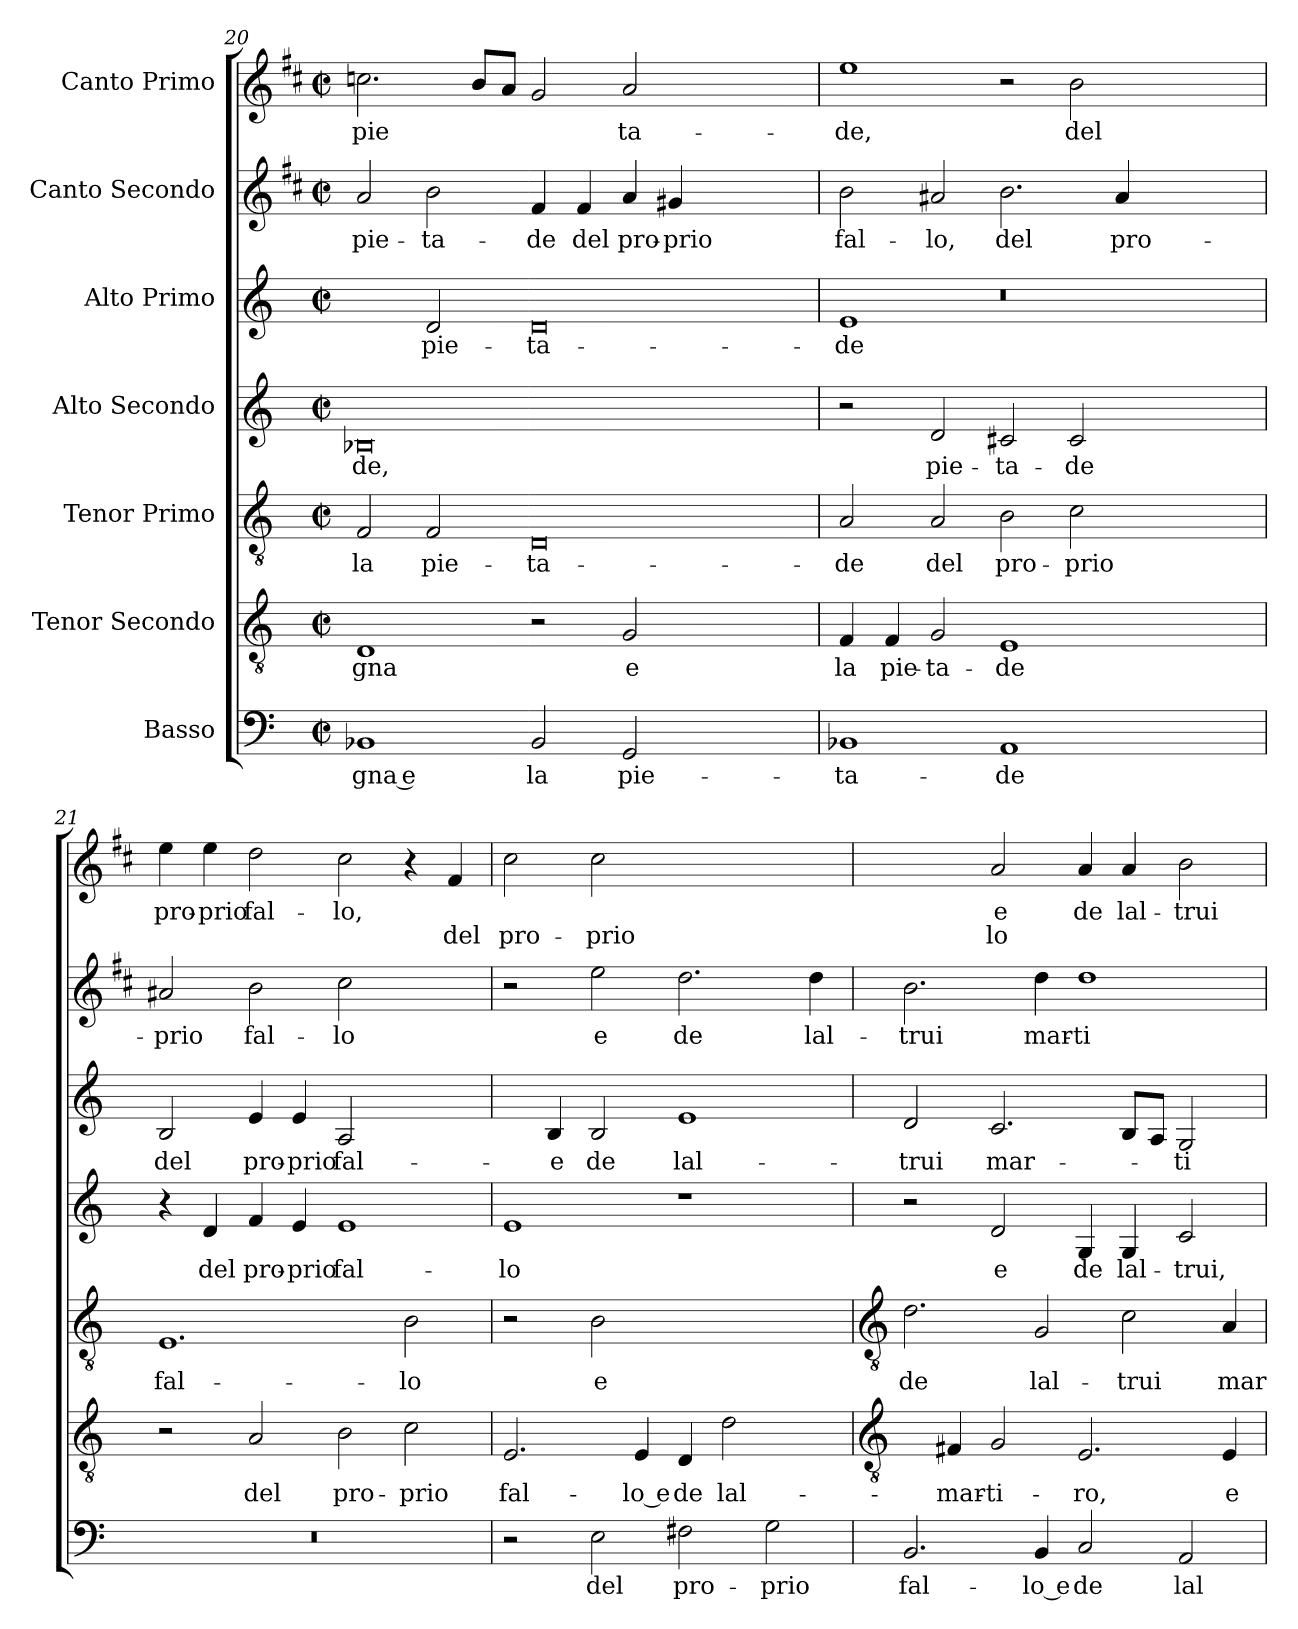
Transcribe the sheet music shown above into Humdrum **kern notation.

**kern	**text	**kern	**text	**kern	**text	**kern	**text	**kern	**text	**kern	**text	**kern	**text	**text
*part7	*part7	*part6	*part6	*part5	*part5	*part4	*part4	*part3	*part3	*part2	*part2	*part1	*part1	*part1
*staff7	*staff7	*staff6	*staff6	*staff5	*staff5	*staff4	*staff4	*staff3	*staff3	*staff2	*staff2	*staff1	*staff1	*staff1
*I"Basso	*	*I"Tenor Secondo	*	*I"Tenor Primo	*	*I"Alto Secondo	*	*I"Alto Primo	*	*I"Canto Secondo	*	*I"Canto Primo	*	*
!!LO:LB:g=z
*clefF4	*	*clefGv2	*	*clefGv2	*	*clefG2	*	*clefG2	*	*clefG2	*	*clefG2	*	*
*	*	*	*	*	*	*	*	*	*	*ITrd1c2	*	*ITrd1c2	*	*
*k[]	*	*k[]	*	*k[]	*	*k[]	*	*k[]	*	*k[]	*	*k[]	*	*
*C:	*	*C:	*	*C:	*	*C:	*	*C:	*	*C:	*	*C:	*	*
*M4/2	*	*M4/2	*	*M4/2	*	*M4/2	*	*M4/2	*	*M4/2	*	*M4/2	*	*
*met(c|)	*	*met(c|)	*	*met(c|)	*	*met(c|)	*	*met(c|)	*	*met(c|)	*	*met(c|)	*	*
=20	=20	=20	=20	=20	=20	=20	=20	=20	=20	=20	=20	=20	=20	=20
!	!LO:LY:b	!	!LO:LY:b	!	!LO:LY:b	!	!LO:LY:b	!	!LO:LY:b	!	!LO:LY:b	!	!LO:LY:b	!
1BB-	-gna e	1D	-gna	2F	la	0B-	-de,	2fyy]	___	2g	pie-	2.b-	pie-	.
!	!	!	!	!	!LO:LY:b	!	!	!	!LO:LY:b	!	!LO:LY:b	!	!	!
.	.	.	.	2F	pie-	.	.	2d	pie-	2a	-ta-	.	.	.
.	.	.	.	.	.	.	.	.	.	.	.	8aL	.	.
!	!	!	!	!	!	!	!	!	!	!	!	!	!LO:LY:b	!
.	.	.	.	.	.	.	.	.	.	.	.	8gJ	--	.
!	!LO:LY:b	!	!	!	!LO:LY:b	!	!	!	!LO:LY:b	!	!LO:LY:b	!	!	!
2BB-	la	2r	.	0D	-ta-	.	.	0d	-ta-	4e	-de	2f	.	.
!	!	!	!	!	!	!	!	!	!	!	!LO:LY:b	!	!	!
.	.	.	.	.	.	.	.	.	.	4e	del	.	.	.
!	!LO:LY:b	!	!LO:LY:b	!	!	!	!	!	!	!	!LO:LY:b	!	!LO:LY:b	!
2GG	pie-	2G	e	.	.	.	.	.	.	4g	pro-	2g	ta-	.
!	!	!	!	!	!	!	!	!	!	!	!LO:LY:b	!	!	!
.	.	.	.	.	.	.	.	.	.	4f#X	-prio	.	.	.
1ryy	.	1ryy	.	.	.	1ryy	.	.	.	1ryy	.	1ryy	.	.
=20A	=20A	=20A	=20A	=20A	=20A	=20A	=20A	=20A	=20A	=20A	=20A	=20A	=20A	=20A
!	!LO:LY:b	!	!LO:LY:b	!	!LO:LY:b	!	!	!	!LO:LY:b	!	!LO:LY:b	!	!LO:LY:b	!
1BB-X	-ta-	4F	la	2A	-de	2r	.	1e	-de	2a	fal-	1dd	-de,	.
!	!	!	!LO:LY:b	!	!	!	!	!	!	!	!	!	!	!
.	.	4F	pie-	.	.	.	.	.	.	.	.	.	.	.
!	!	!	!LO:LY:b	!	!LO:LY:b	!	!LO:LY:b	!	!	!	!LO:LY:b	!	!	!
.	.	2G	-ta-	2A	del	2d	pie-	.	.	2g#X	-lo,	.	.	.
!	!LO:LY:b	!	!LO:LY:b	!	!LO:LY:b	!	!LO:LY:b	!	!	!	!LO:LY:b	!	!	!
1AA	-de	1E	-de	2B	pro-	2c#X	-ta-	0r	.	2.a	del	2r	.	.
!	!	!	!	!	!LO:LY:b	!	!LO:LY:b	!	!	!	!	!	!LO:LY:b	!
.	.	.	.	2c	-prio	2c#	-de	.	.	.	.	2a	del	.
!	!	!	!	!	!	!	!	!	!	!	!LO:LY:b	!	!	!
.	.	.	.	.	.	.	.	.	.	4g#	pro-	.	.	.
1ryy	.	1ryy	.	1ryy	.	1ryy	.	.	.	1ryy	.	1ryy	.	.
=21A	=21A	=21A	=21A	=21A	=21A	=21A	=21A	=21A	=21A	=21A	=21A	=21A	=21A	=21A
!	!	!	!	!	!LO:LY:b	!	!	!	!LO:LY:b	!	!LO:LY:b	!	!LO:LY:b	!
0r	.	2r	.	1.E	fal-	4r	.	2B	del	2g#X	-prio	4dd	pro-	.
!	!	!	!	!	!	!	!LO:LY:b	!	!	!	!	!	!LO:LY:b	!
.	.	.	.	.	.	4d	del	.	.	.	.	4dd	-prio	.
!	!	!	!LO:LY:b	!	!	!	!LO:LY:b	!	!LO:LY:b	!	!LO:LY:b	!	!LO:LY:b	!
.	.	2A	del	.	.	4f	pro-	4e	pro-	2a	fal-	2cc	fal-	.
!	!	!	!	!	!	!	!LO:LY:b	!	!LO:LY:b	!	!	!	!	!
.	.	.	.	.	.	4e	-prio	4e	-prio	.	.	.	.	.
!	!	!	!LO:LY:b	!	!	!	!LO:LY:b	!	!LO:LY:b	!	!LO:LY:b	!	!LO:LY:b	!
.	.	2B	pro-	.	.	1e	fal-	2A	fal-	2b	-lo	2b	-lo,	.
!	!	!	!LO:LY:b	!	!LO:LY:b	!	!	!	!LO:LY:b	!	!	!	!	!
.	.	2c	-prio	2B	-lo	.	.	[2dyy	-lo_____	2ryy	.	4r	.	.
!	!	!	!	!	!	!	!	!	!	!	!	!	!	!LO:LY:b
.	.	.	.	.	.	.	.	.	.	.	.	4e	.	del
!!LO:LB:g=z
=22A	=22A	=22A	=22A	=22A	=22A	=22A	=22A	=22A	=22A	=22A	=22A	=22A	=22A	=22A
!	!	!	!LO:LY:b	!	!	!	!LO:LY:b	!	!LO:LY:b	!	!	!	!	!LO:LY:b
2r	.	2.E	fal-	2r	.	1e	-lo	4dyy]	__	2r	.	2b	.	pro-
!	!	!	!	!	!	!	!	!	!LO:LY:b	!	!	!	!	!
.	.	.	.	.	.	.	.	4B	e	.	.	.	.	.
!	!LO:LY:b	!	!	!	!LO:LY:b	!	!	!	!LO:LY:b	!	!LO:LY:b	!	!	!LO:LY:b
2E	del	.	.	2B	e	.	.	2B	de	2dd	e	2b	.	-prio
!	!	!	!LO:LY:b	!	!	!	!	!	!	!	!	!	!	!
.	.	4E	-lo e	.	.	.	.	.	.	.	.	.	.	.
!	!LO:LY:b	!	!LO:LY:b	!	!	!	!	!	!LO:LY:b	!	!LO:LY:b	!	!	!LO:LY:b
2F#X	pro-	4D	de	1ryy	.	1r	.	1e	lal-	2.cc	de	[1ddyy	.	fal-
!	!	!	!LO:LY:b	!	!	!	!	!	!	!	!	!	!	!
.	.	2d	lal-	.	.	.	.	.	.	.	.	.	.	.
!	!LO:LY:b	!	!	!	!	!	!	!	!	!	!	!	!	!
2G	-prio	.	.	.	.	.	.	.	.	.	.	.	.	.
!	!	!	!LO:LY:b	!	!	!	!	!	!	!	!LO:LY:b	!	!	!
.	.	[4Gyy	-trui__	.	.	.	.	.	.	4cc	lal-	.	.	.
!!LO:LB:g=z
=23	=23	=23	=23	=23	=23	=23	=23	=23	=23	=23	=23	=23	=23	=23
*	*	*clefGv2	*	*clefGv2	*	*	*	*	*	*	*	*	*	*
!	!LO:LY:b	!	!LO:LY:b	!	!LO:LY:b	!	!	!	!LO:LY:b	!	!LO:LY:b	!	!	!LO:LY:b
2.BB	fal-	4Gyy]	__	2.d	de	2r	.	2d	-trui	2.a	-trui	2ddyy]	.	--
!	!	!	!LO:LY:b	!	!	!	!	!	!	!	!	!	!	!
.	.	4F#X	mar-	.	.	.	.	.	.	.	.	.	.	.
!	!	!	!LO:LY:b	!	!	!	!LO:LY:b	!	!LO:LY:b	!	!	!	!LO:LY:b	!LO:LY:b
.	.	2G	-ti-	.	.	2d	e	2.c	mar-	.	.	2g	e	lo
!	!LO:LY:b	!	!	!	!LO:LY:b	!	!	!	!	!	!LO:LY:b	!	!	!
4BB	-lo e	.	.	2G	lal-	.	.	.	.	4cc	mar-	.	.	.
!	!LO:LY:b	!	!LO:LY:b	!	!	!	!LO:LY:b	!	!	!	!LO:LY:b	!	!LO:LY:b	!
2C	de	2.E	-ro,	.	.	4G	de	.	.	1cc	-ti-	4g	de	.
!	!	!	!	!	!LO:LY:b	!	!LO:LY:b	!	!	!	!	!	!LO:LY:b	!
.	.	.	.	2c	-trui	4G	lal-	8BL	.	.	.	4g	lal-	.
.	.	.	.	.	.	.	.	8AJ	.	.	.	.	.	.
!	!LO:LY:b	!	!	!	!	!	!LO:LY:b	!	!LO:LY:b	!	!	!	!LO:LY:b	!
2AA	lal-	.	.	.	.	2c	-trui,	2G	-ti-	.	.	2a	-trui	.
!	!	!	!LO:LY:b	!	!LO:LY:b	!	!	!	!	!	!	!	!	!
.	.	4E	e	4A	mar-	.	.	.	.	.	.	.	.	.
=	=	=	=	=	=	=	=	=	=	=	=	=	=	=
*-	*-	*-	*-	*-	*-	*-	*-	*-	*-	*-	*-	*-	*-	*-
